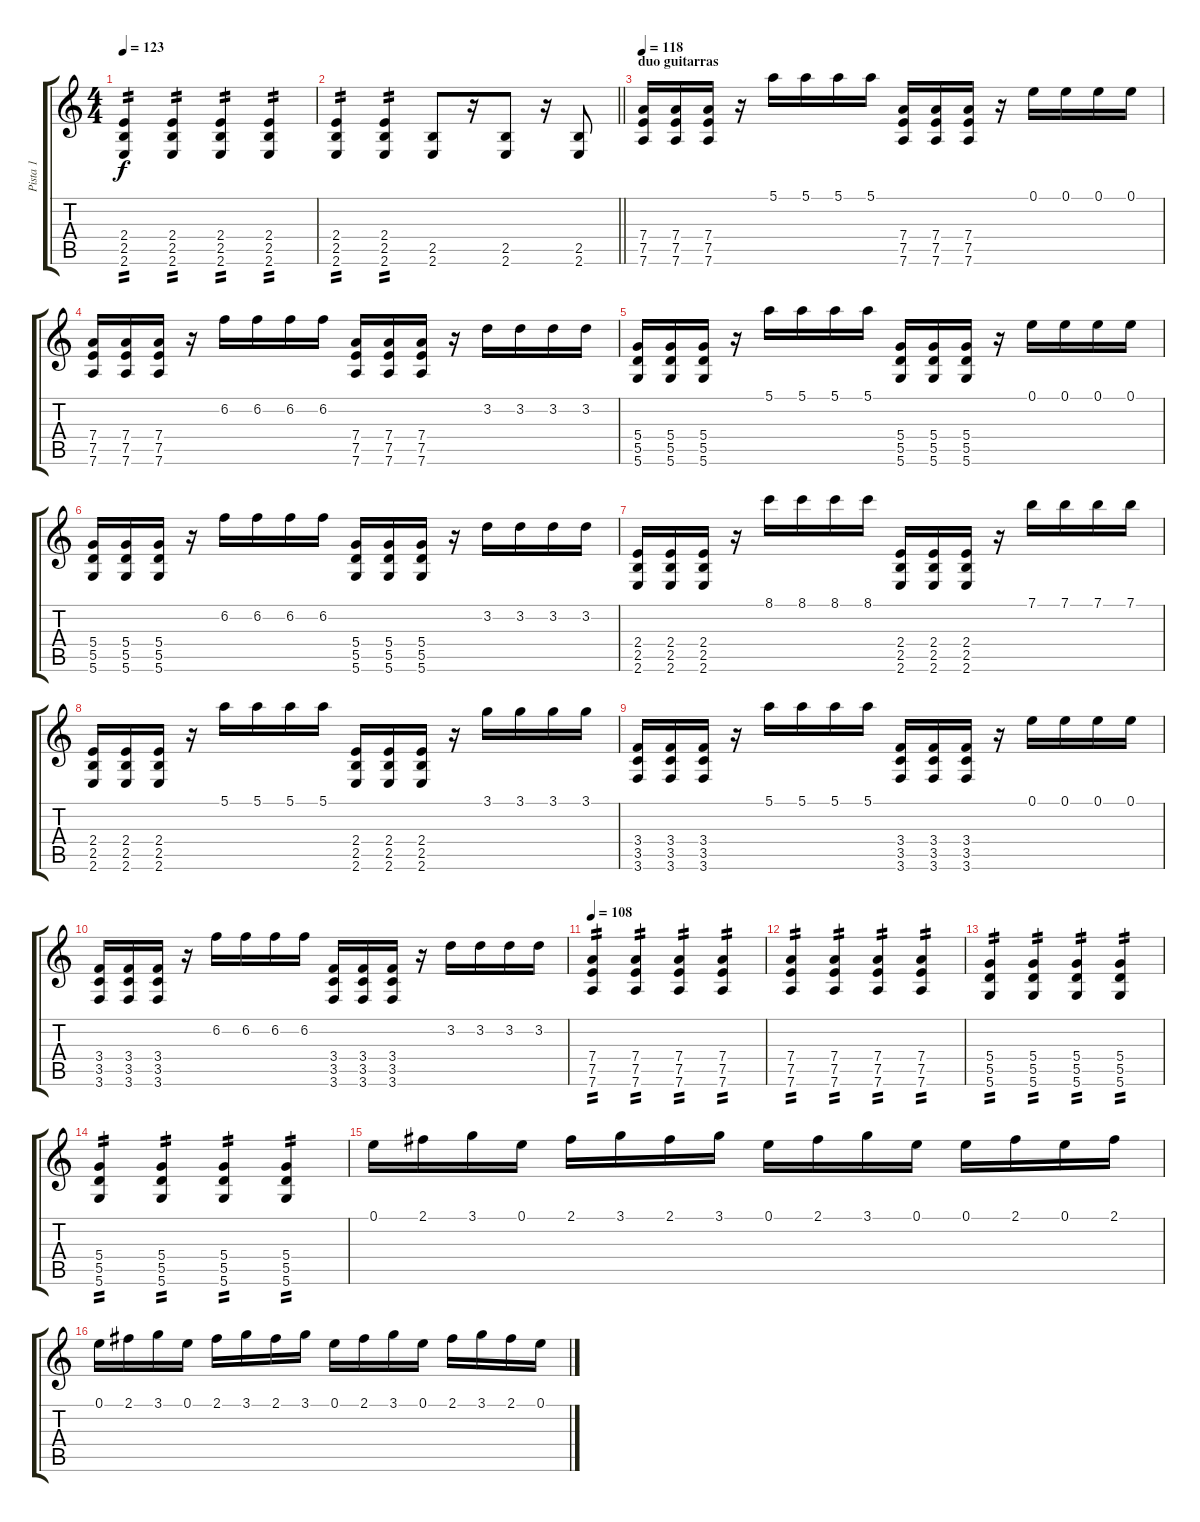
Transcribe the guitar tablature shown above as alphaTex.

\track ("Pista 1" "Pista 1") {instrument distortionguitar}
\staff {score tabs}
\tuning (E4 B3 G3 D3 A2 D2) {hide}
\ts (4 4)
\tempo 123
\clef g2
\ks aminor
(2.4 2.5 2.6).4{tp 2 dy f} (2.4 2.5 2.6).4{tp 2} (2.4 2.5 2.6).4{tp 2} (2.4 2.5 2.6).4{tp 2} |
\barLineRight lightlight
(2.4 2.5 2.6).4{tp 2} (2.4 2.5 2.6).4{tp 2} (2.5 2.6).8 r.16 (2.5 2.6).8 r.16 (2.5 2.6).8 |
\section ("" "duo guitarras")
\tempo 118
(7.4 7.5 7.6).16 (7.4 7.5 7.6).16 (7.4 7.5 7.6).16 r.16 5.1.16 5.1.16 5.1.16 5.1.16 (7.4 7.5 7.6).16 (7.4 7.5 7.6).16 (7.4 7.5 7.6).16 r.16 0.1.16 0.1.16 0.1.16 0.1.16 |
(7.4 7.5 7.6).16 (7.4 7.5 7.6).16 (7.4 7.5 7.6).16 r.16 6.2.16 6.2.16 6.2.16 6.2.16 (7.4 7.5 7.6).16 (7.4 7.5 7.6).16 (7.4 7.5 7.6).16 r.16 3.2.16 3.2.16 3.2.16 3.2.16 |
(5.4 5.5 5.6).16 (5.4 5.5 5.6).16 (5.4 5.5 5.6).16 r.16 5.1.16 5.1.16 5.1.16 5.1.16 (5.4 5.5 5.6).16 (5.4 5.5 5.6).16 (5.4 5.5 5.6).16 r.16 0.1.16 0.1.16 0.1.16 0.1.16 |
(5.4 5.5 5.6).16 (5.4 5.5 5.6).16 (5.4 5.5 5.6).16 r.16 6.2.16 6.2.16 6.2.16 6.2.16 (5.4 5.5 5.6).16 (5.4 5.5 5.6).16 (5.4 5.5 5.6).16 r.16 3.2.16 3.2.16 3.2.16 3.2.16 |
(2.4 2.5 2.6).16 (2.4 2.5 2.6).16 (2.4 2.5 2.6).16 r.16 8.1.16 8.1.16 8.1.16 8.1.16 (2.4 2.5 2.6).16 (2.4 2.5 2.6).16 (2.4 2.5 2.6).16 r.16 7.1.16 7.1.16 7.1.16 7.1.16 |
(2.4 2.5 2.6).16 (2.4 2.5 2.6).16 (2.4 2.5 2.6).16 r.16 5.1.16 5.1.16 5.1.16 5.1.16 (2.4 2.5 2.6).16 (2.4 2.5 2.6).16 (2.4 2.5 2.6).16 r.16 3.1.16 3.1.16 3.1.16 3.1.16 |
(3.4 3.5 3.6).16 (3.4 3.5 3.6).16 (3.4 3.5 3.6).16 r.16 5.1.16 5.1.16 5.1.16 5.1.16 (3.4 3.5 3.6).16 (3.4 3.5 3.6).16 (3.4 3.5 3.6).16 r.16 0.1.16 0.1.16 0.1.16 0.1.16 |
(3.4 3.5 3.6).16 (3.4 3.5 3.6).16 (3.4 3.5 3.6).16 r.16 6.2.16 6.2.16 6.2.16 6.2.16 (3.4 3.5 3.6).16 (3.4 3.5 3.6).16 (3.4 3.5 3.6).16 r.16 3.2.16 3.2.16 3.2.16 3.2.16 |
\tempo 108
(7.4 7.5 7.6).4{tp 2} (7.4 7.5 7.6).4{tp 2} (7.4 7.5 7.6).4{tp 2} (7.4 7.5 7.6).4{tp 2} |
(7.4 7.5 7.6).4{tp 2} (7.4 7.5 7.6).4{tp 2} (7.4 7.5 7.6).4{tp 2} (7.4 7.5 7.6).4{tp 2} |
(5.4 5.5 5.6).4{tp 2} (5.4 5.5 5.6).4{tp 2} (5.4 5.5 5.6).4{tp 2} (5.4 5.5 5.6).4{tp 2} |
(5.4 5.5 5.6).4{tp 2} (5.4 5.5 5.6).4{tp 2} (5.4 5.5 5.6).4{tp 2} (5.4 5.5 5.6).4{tp 2} |
0.1.16 2.1.16 3.1.16 0.1.16 2.1.16 3.1.16 2.1.16 3.1.16 0.1.16 2.1.16 3.1.16 0.1.16 0.1.16 2.1.16 0.1.16 2.1.16 |
0.1.16 2.1.16 3.1.16 0.1.16 2.1.16 3.1.16 2.1.16 3.1.16 0.1.16 2.1.16 3.1.16 0.1.16 2.1.16 3.1.16 2.1.16 0.1.16
